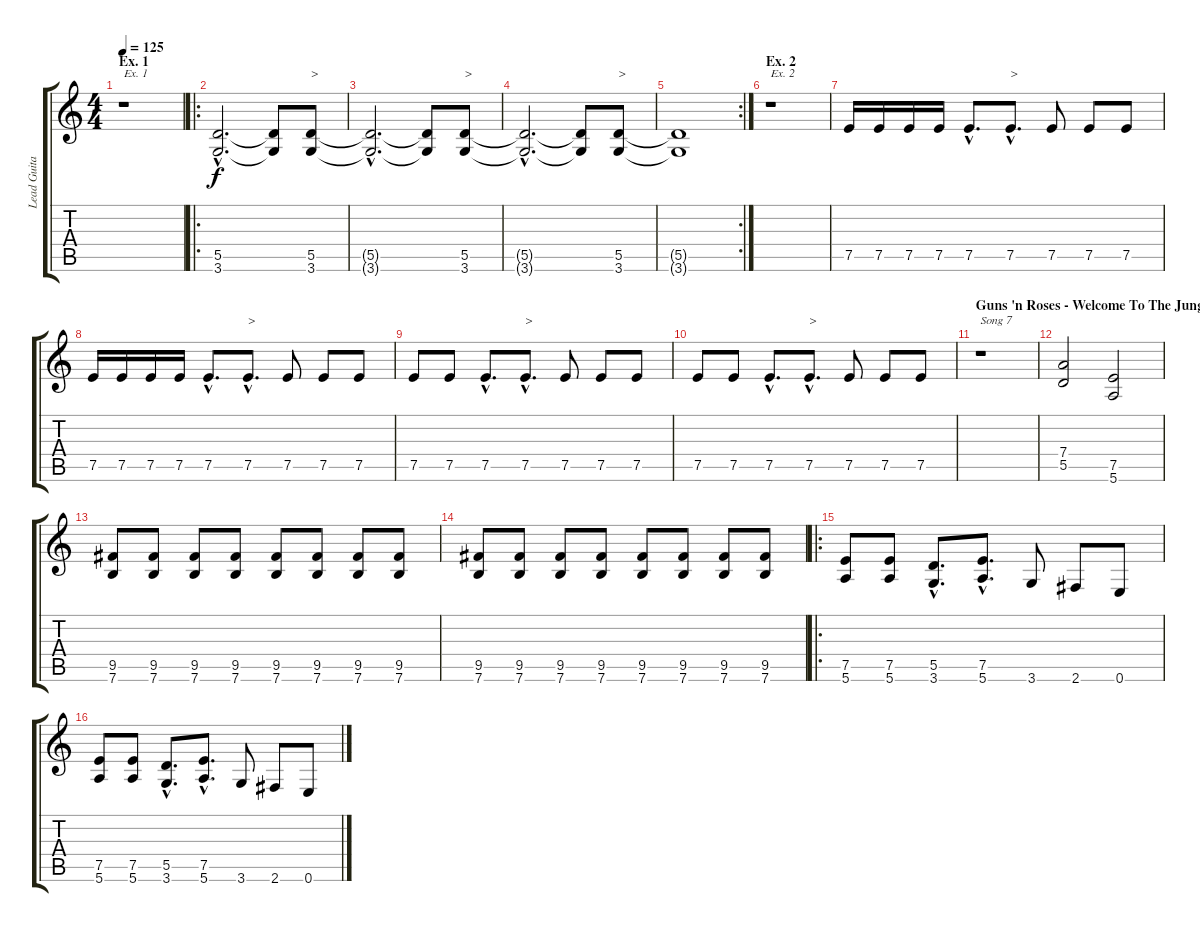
\track ("Lead Guitar" "Lead Guita") {instrument distortionguitar}
\staff {score tabs}
\tuning (E4 B3 G3 D3 A2 E2) {hide}
\ts (4 4)
\section ("" "Ex. 1")
\tempo 125
\clef g2
\ks c
r.1{txt "Ex. 1" dy f instrument distortionguitar} |
\ro
(5.5{hac} 3.6{hac}).2{d} (5.5{t} 3.6{t}).8 (5.5 3.6).8{txt ">"} |
(5.5{hac t} 3.6{hac t}).2{d} (5.5{t} 3.6{t}).8 (5.5 3.6).8{txt ">"} |
(5.5{hac t} 3.6{hac t}).2{d} (5.5{t} 3.6{t}).8 (5.5 3.6).8{txt ">"} |
\rc 2
(5.5{t} 3.6{t}).1 |
\section ("" "Ex. 2")
r.1{txt "Ex. 2"} |
7.5.16 7.5.16 7.5.16 7.5.16 7.5{hac}.8{d} 7.5{hac}.8{d txt ">"} 7.5.8 7.5.8 7.5.8 |
7.5.16 7.5.16 7.5.16 7.5.16 7.5{hac}.8{d} 7.5{hac}.8{d txt ">"} 7.5.8 7.5.8 7.5.8 |
7.5.8 7.5.8 7.5{hac}.8{d} 7.5{hac}.8{d txt ">"} 7.5.8 7.5.8 7.5.8 |
7.5.8 7.5.8 7.5{hac}.8{d} 7.5{hac}.8{d txt ">"} 7.5.8 7.5.8 7.5.8 |
\section ("" "Guns 'n Roses - Welcome To The Jungle")
r.1{txt "Song 7"} |
(7.4 5.5).2 (7.5 5.6).2 |
(9.5 7.6).8 (9.5 7.6).8 (9.5 7.6).8 (9.5 7.6).8 (9.5 7.6).8 (9.5 7.6).8 (9.5 7.6).8 (9.5 7.6).8 |
(9.5 7.6).8 (9.5 7.6).8 (9.5 7.6).8 (9.5 7.6).8 (9.5 7.6).8 (9.5 7.6).8 (9.5 7.6).8 (9.5 7.6).8 |
\ro
(7.5 5.6).8 (7.5 5.6).8 (5.5{hac} 3.6{hac}).8{d} (7.5{hac} 5.6{hac}).8{d} 3.6.8 2.6.8 0.6.8 |
(7.5 5.6).8 (7.5 5.6).8 (5.5{hac} 3.6{hac}).8{d} (7.5{hac} 5.6{hac}).8{d} 3.6.8 2.6.8 0.6.8
